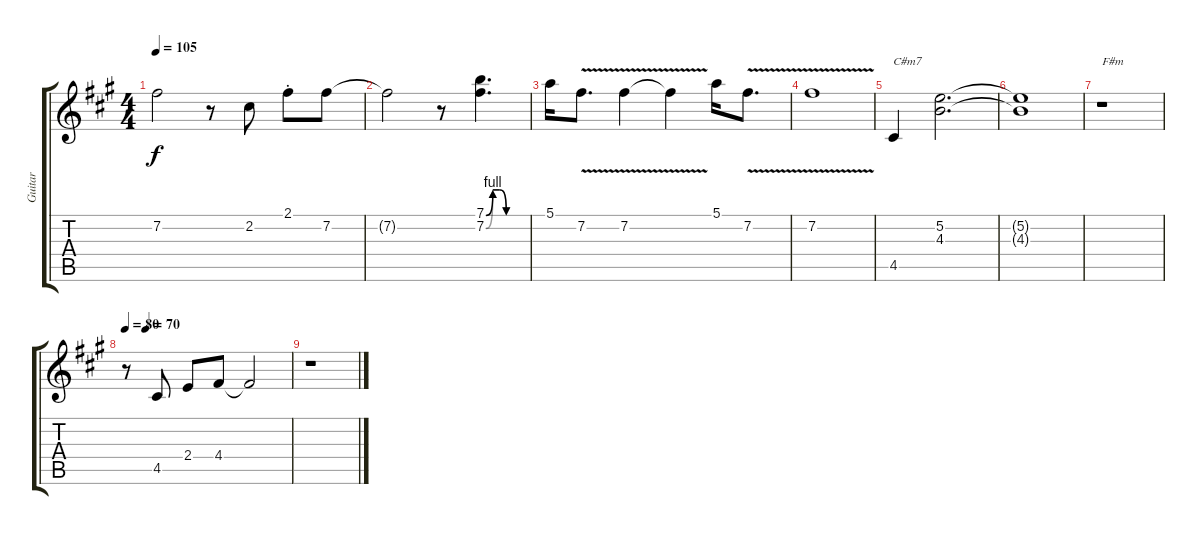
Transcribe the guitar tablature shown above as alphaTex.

\track ("Guitar" "Guitar") {instrument distortionguitar}
\staff {score tabs}
\tuning (E4 B3 G3 D3 A2 E2) {hide}
\ts (4 4)
\tempo 105
\clef g2
\ks a
7.2{t}.2{dy f} r.8 2.2.8 2.1{st}.8 7.2.8 |
7.2{t}.2 r.8 (7.1{be (custom 0 0 10 4 20 4 30 0 60 0)} 7.2{be (custom 0 0 10 4 20 4 30 0 60 0)}).4{d} |
5.1.16{beam merge} 7.2{v}.8{d beam merge} 7.2{v}.4{beam merge} 7.2{t}.4 5.1.16{beam merge} 7.2{v}.8{d} |
7.2{v}.1 |
4.5.4{txt "C#m7"} (5.2 4.3).2{d} |
(5.2{t} 4.3{t}).1 |
r.1{txt "F#m"} |
\tempo 80
\tempo (70 0.125)
r.8 4.5.8 2.4.8 4.4.8 4.4{t}.2 |
r.1
